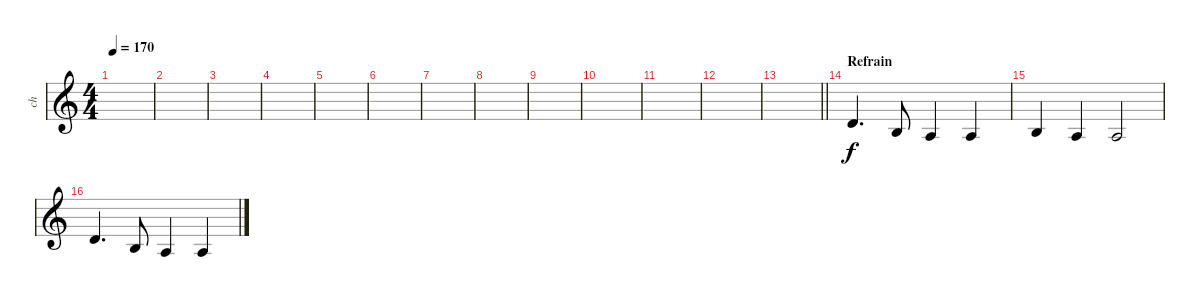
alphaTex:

\track ("ch" "ch") {instrument lead1square}
\staff {score}
\tuning (E4 B3 G3 D3 A2 E2) {hide}
\ts (4 4)
\tempo 170
\clef g2
\ks c
|
|
|
|
|
|
|
|
|
|
|
|
\barLineRight lightlight
|
\section ("" "Refrain")
7.3.4{d} 4.3.8 7.4.4 7.4.4 |
9.4.4 7.4.4 7.4.2 |
7.3.4{d} 4.3.8 7.4.4 7.4.4
